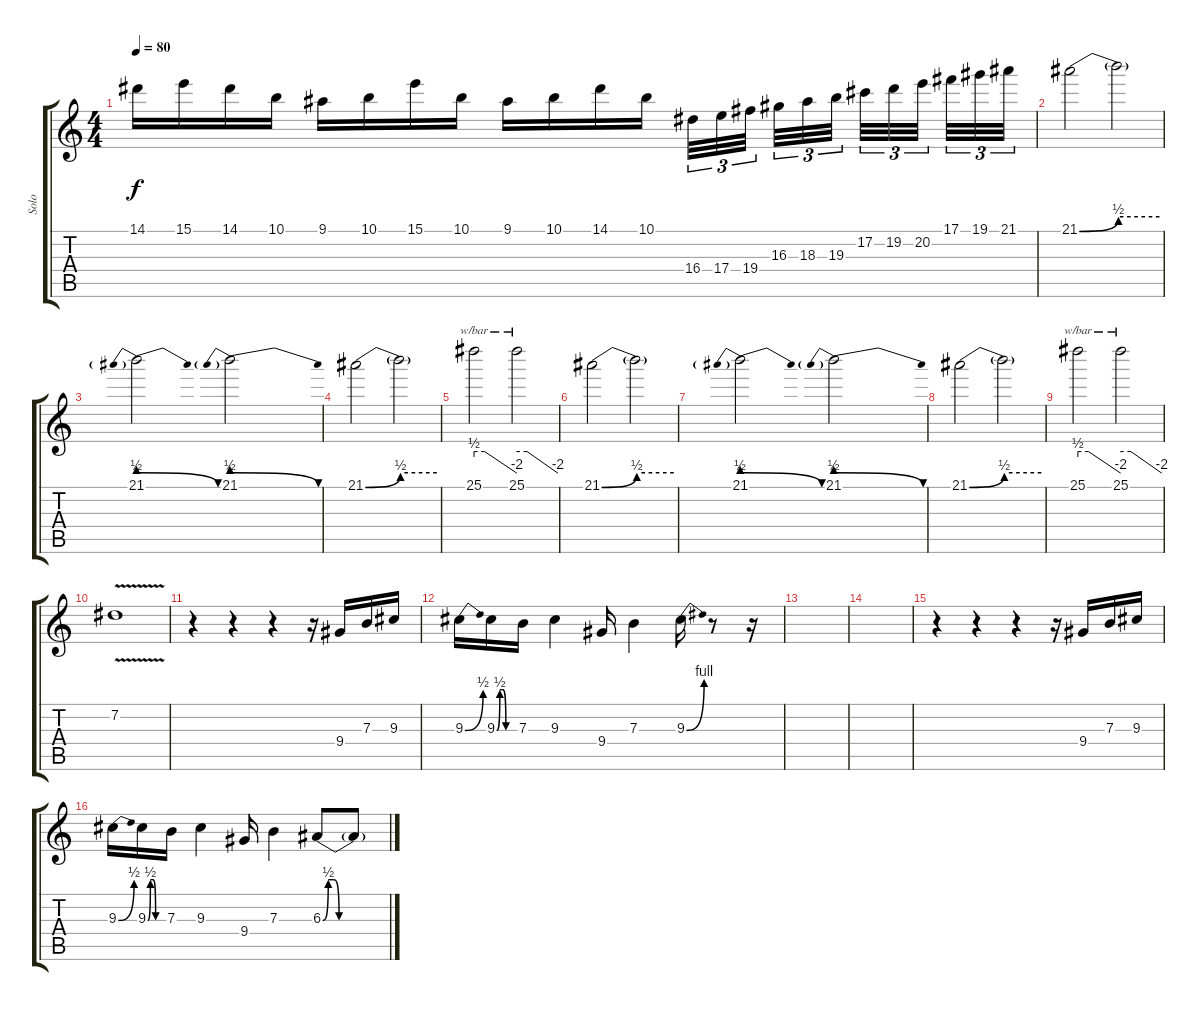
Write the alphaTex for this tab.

\track ("Solo" "Solo") {instrument acousticguitarnylon}
\staff {score tabs}
\tuning (Db4 Ab3 E3 B2 Gb2 B1) {hide}
\ts (4 4)
\tempo 80
\clef g2
\ks c
14.1.16{dy f} 15.1.16 14.1.16 10.1.16 9.1.16 10.1.16 15.1.16 10.1.16 9.1.16 10.1.16 14.1.16 10.1.16 16.4.32{tu (3 2)} 17.4.32{tu (3 2)} 19.4.32{tu (3 2) beam splitsecondary} 16.3.32{tu (3 2)} 18.3.32{tu (3 2)} 19.3.32{tu (3 2) beam splitsecondary} 17.2.32{tu (3 2)} 19.2.32{tu (3 2)} 20.2.32{tu (3 2) beam splitsecondary} 17.1.32{tu (3 2)} 19.1.32{tu (3 2)} 21.1.32{tu (3 2)} |
21.1{be (bend 0 0 60 2)}.2 21.1{be (hold 0 2 60 2) t}.2 |
21.1{be (prebendrelease 0 2 60 0)}.2 21.1{be (prebendrelease 0 2 60 0)}.2 |
21.1{be (bend 0 0 60 2)}.2 21.1{be (hold 0 2 60 2) t}.2 |
25.1.2{tbe (custom default 0 2 15 2 60 -8)} 25.1.2{tbe (custom default 0 2 15 2 60 -8)} |
21.1{be (bend 0 0 60 2)}.2 21.1{be (hold 0 2 60 2) t}.2 |
21.1{be (prebendrelease 0 2 60 0)}.2 21.1{be (prebendrelease 0 2 60 0)}.2 |
21.1{be (bend 0 0 60 2)}.2 21.1{be (hold 0 2 60 2) t}.2 |
25.1.2{tbe (custom default 0 2 15 2 60 -8)} 25.1.2{tbe (custom default 0 2 15 2 60 -8)} |
7.2{v}.1 |
r.4 r.4 r.4 r.16 9.4.16 7.3.16 9.3.16 |
9.3{be (bend 0 0 60 2)}.16 9.3{be (custom 0 0 10 2 20 2 30 0 60 0)}.16 7.3.16 9.3.4 9.4.16 7.3.4 9.3{be (bend 0 0 60 4)}.16 r.8 r.16 |
|
|
r.4 r.4 r.4 r.16 9.4.16 7.3.16 9.3.16 |
9.3{be (bend 0 0 60 2)}.16 9.3{be (custom 0 0 10 2 20 2 30 0 60 0)}.16 7.3.16 9.3.4 9.4.16 7.3.4 6.3{be (custom 0 0 10 2 20 2 30 0 60 0)}.8 6.3{be (hold 0 0 60 0) t}.8
